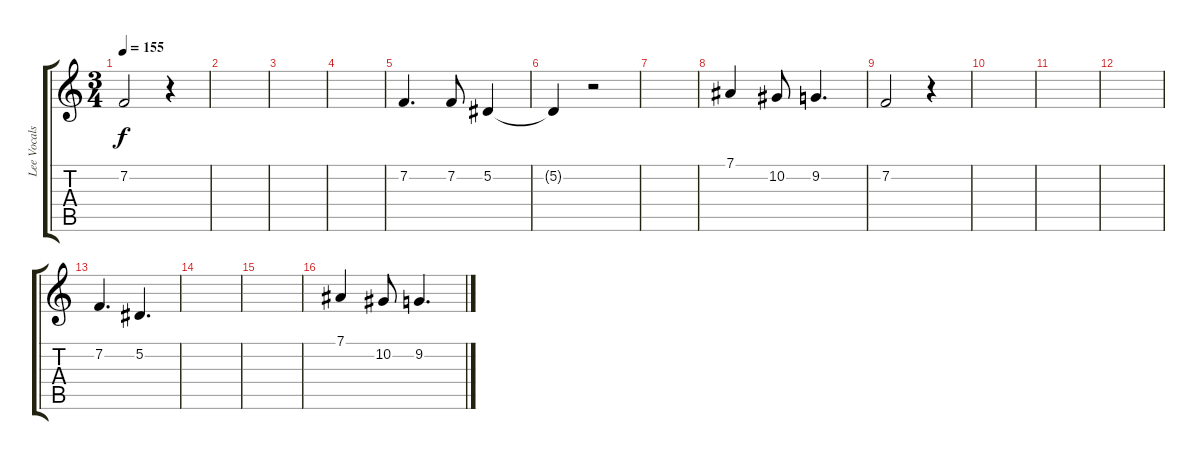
\track ("Lee Vocals" "Lee Vocals") {instrument oboe}
\staff {score tabs}
\tuning (Eb4 Bb3 Gb3 Db3 Ab2 Eb2) {hide}
\ts (3 4)
\tempo 155
\clef g2
\ks c
7.2.2{dy f} r.4 |
|
|
|
7.2.4{d} 7.2.8 5.2.4 |
5.2{t}.4 r.2 |
|
7.1.4 10.2.8 9.2.4{d} |
7.2.2 r.4 |
|
|
|
7.2.4{d} 5.2.4{d} |
|
|
7.1.4 10.2.8 9.2.4{d}
